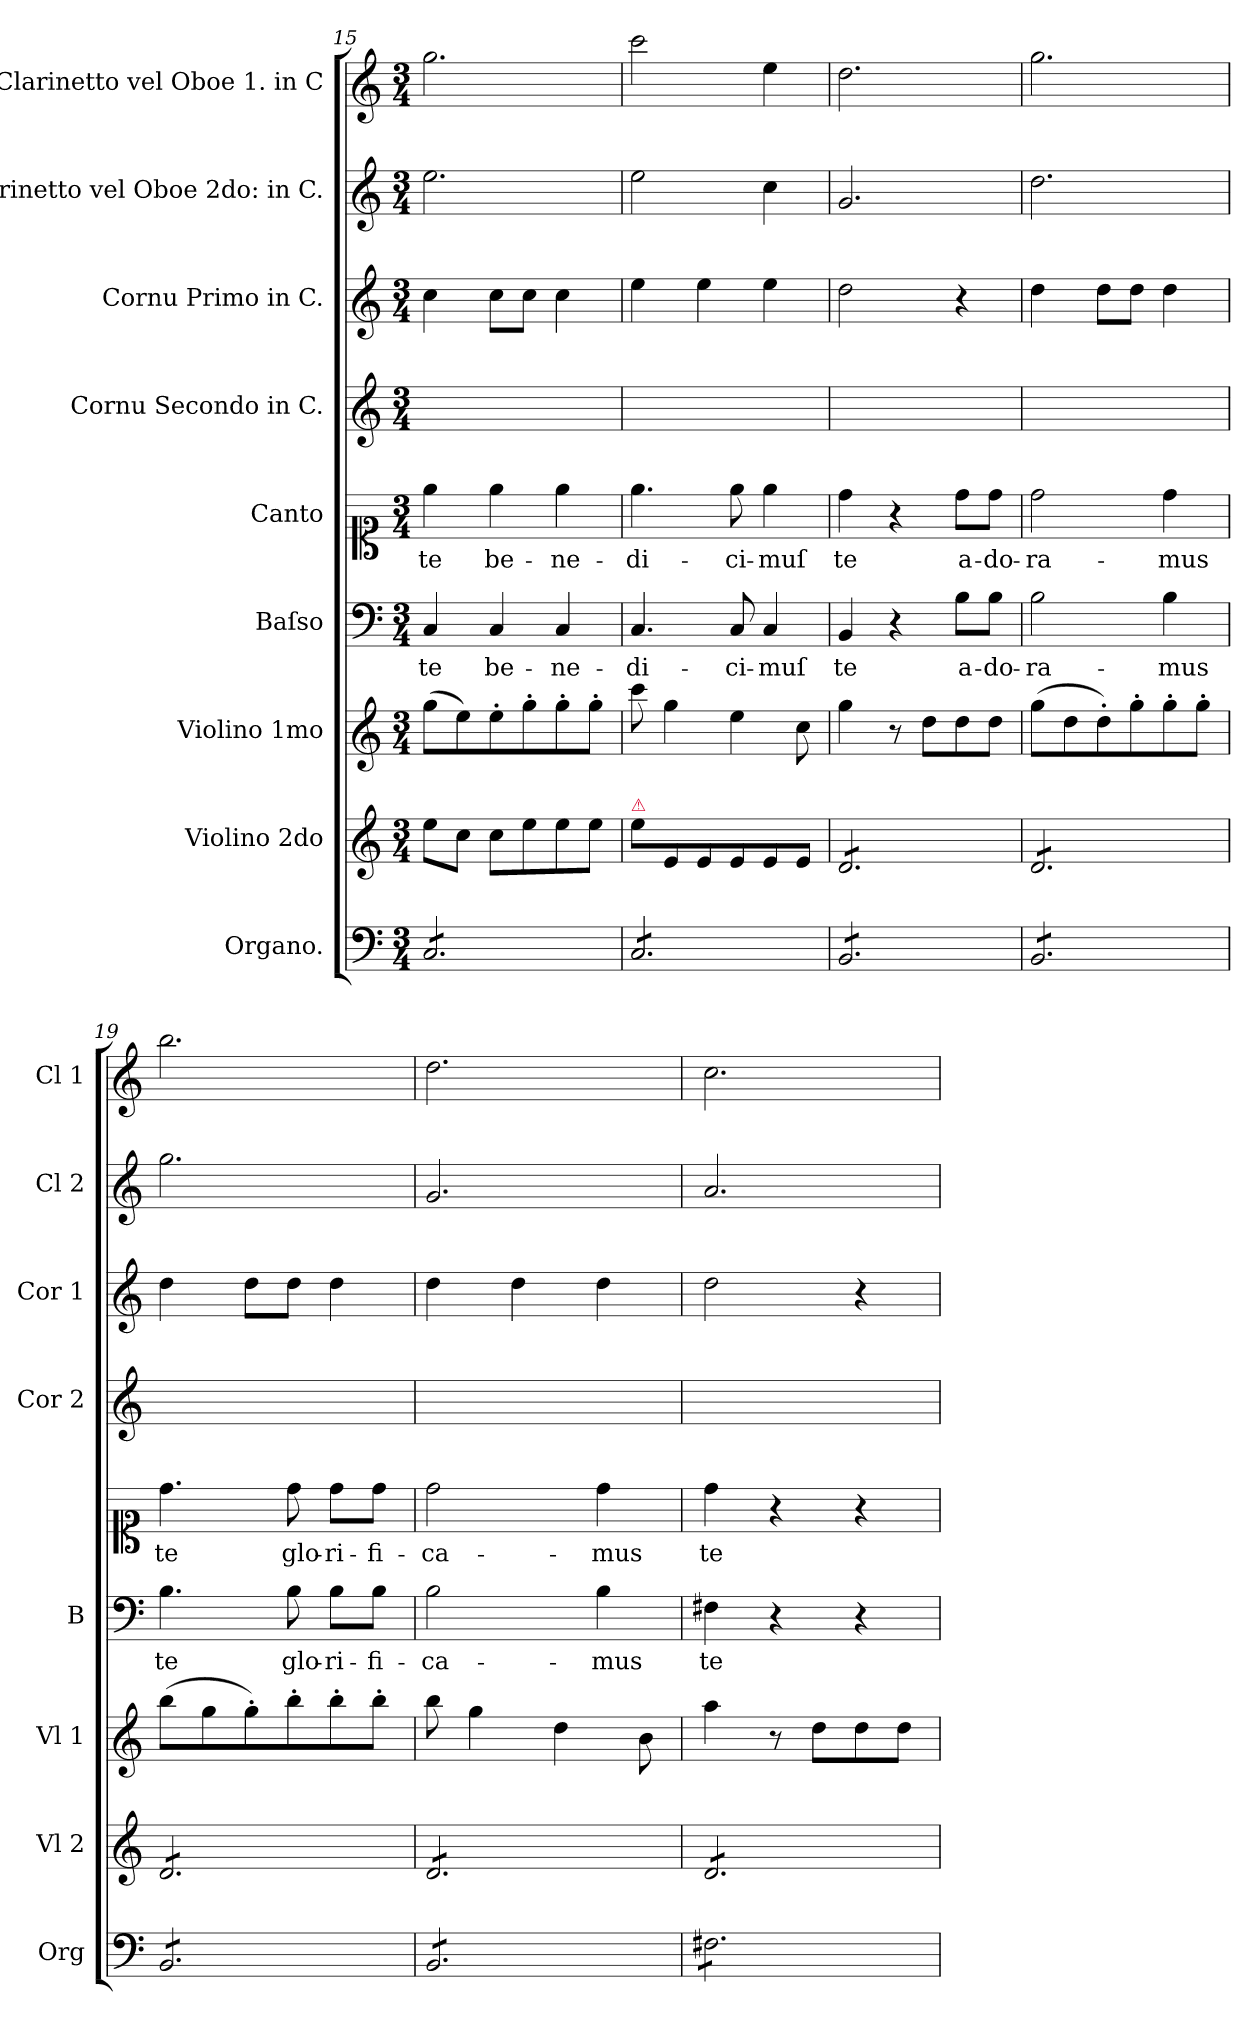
**kern	**kern	**kern	**kern	**text	**kern	**text	**kern	**kern	**kern	**kern
*part9	*part8	*part7	*part6	*part6	*part5	*part5	*part4	*part3	*part2	*part1
*staff9	*staff8	*staff7	*staff6	*staff6	*staff5	*staff5	*staff4	*staff3	*staff2	*staff1
*I"Organo.	*I"Violino 2do	*I"Violino 1mo	*I"Baſso	*	*I"Canto	*	*I"Cornu Secondo in C.	*I"Cornu Primo in C.	*I"Clarinetto vel Oboe 2do: in C.	*I"Clarinetto vel Oboe 1. in C
*I'Org	*I'Vl 2	*I'Vl 1	*I'B	*	*	*	*I'Cor 2	*I'Cor 1	*I'Cl 2	*I'Cl 1
*clefF4	*clefG2	*clefG2	*clefF4	*	*clefC1	*	*clefG2	*clefG2	*clefG2	*clefG2
*k[]	*k[]	*k[]	*k[]	*	*k[]	*	*k[]	*k[]	*k[]	*k[]
*M3/4	*M3/4	*M3/4	*M3/4	*	*M3/4	*	*M3/4	*M3/4	*M3/4	*M3/4
=15	=15	=15	=15	=15	=15	=15	=15	=15	=15	=15
*tremolo	*	*	*	*	*	*	*	*	*	*
8C/L	8ee\L	(8gg\L	4C/	te	4ee\	te	2.ryy	4cc\	2.ee\	2.gg\
8C/	8cc\J	8ee\)	.	.	.	.	.	.	.	.
8C/	8cc\L	8ee'\	4C/	be-	4ee\	be-	.	8cc\L	.	.
8C/	8ee\	8gg'\	.	.	.	.	.	8cc\J	.	.
8C/	8ee\	8gg'\	4C/	-ne-	4ee\	-ne-	.	4cc\	.	.
8C/J	8ee\J	8gg'\J	.	.	.	.	.	.	.	.
=16	=16	=16	=16	=16	=16	=16	=16	=16	=16	=16
!	!LO:TX:a:color=crimson:t=⚠	!	!	!	!	!	!	!	!	!
8C/L	8ee\L	8ccc\	4.C/	-di-	4.ee\	-di-	2.ryy	4ee\	2ee\	2ccc\
8C/	8e/	4gg\	.	.	.	.	.	.	.	.
8C/	8e/	.	.	.	.	.	.	4ee\	.	.
8C/	8e/	4ee\	8C/	-ci-	8ee\	-ci-	.	.	.	.
8C/	8e/	.	4C/	-muſ	4ee\	-muſ	.	4ee\	4cc\	4ee\
8C/J	8e/J	8cc\	.	.	.	.	.	.	.	.
=17	=17	=17	=17	=17	=17	=17	=17	=17	=17	=17
*	*tremolo	*	*	*	*	*	*	*	*	*
8BB/L	8d/L	4gg\	4BB/	te	4dd\	te	2.ryy	2dd\	2.g/	2.dd\
8BB/	8d/	.	.	.	.	.	.	.	.	.
8BB/	8d/	8r	4r	.	4r	.	.	.	.	.
8BB/	8d/	8dd\L	.	.	.	.	.	.	.	.
8BB/	8d/	8dd\	8B\L	a-	8dd\L	a-	.	4r	.	.
8BB/J	8d/J	8dd\J	8B\J	-do-	8dd\J	-do-	.	.	.	.
=18	=18	=18	=18	=18	=18	=18	=18	=18	=18	=18
8BB/L	8d/L	(8gg\L	2B\	-ra-	2dd\	-ra-	2.ryy	4dd\	2.dd\	2.gg\
8BB/	8d/	8dd\	.	.	.	.	.	.	.	.
8BB/	8d/	8dd'\)	.	.	.	.	.	8dd\L	.	.
8BB/	8d/	8gg'\	.	.	.	.	.	8dd\J	.	.
8BB/	8d/	8gg'\	4B\	-mus	4dd\	-mus	.	4dd\	.	.
8BB/J	8d/J	8gg'\J	.	.	.	.	.	.	.	.
=19	=19	=19	=19	=19	=19	=19	=19	=19	=19	=19
8BB/L	8d/L	(8bb\L	4.B\	te	4.dd\	te	2.ryy	4dd\	2.gg\	2.bb\
8BB/	8d/	8gg\	.	.	.	.	.	.	.	.
8BB/	8d/	8gg'\)	.	.	.	.	.	8dd\L	.	.
8BB/	8d/	8bb'\	8B\	glo-	8dd\	glo-	.	8dd\J	.	.
8BB/	8d/	8bb'\	8B\L	-ri-	8dd\L	-ri-	.	4dd\	.	.
8BB/J	8d/J	8bb'\J	8B\J	-fi-	8dd\J	-fi-	.	.	.	.
=20	=20	=20	=20	=20	=20	=20	=20	=20	=20	=20
8BB/L	8d/L	8bb\	2B\	-ca-	2dd\	-ca-	2.ryy	4dd\	2.g/	2.dd\
8BB/	8d/	4gg\	.	.	.	.	.	.	.	.
8BB/	8d/	.	.	.	.	.	.	4dd\	.	.
8BB/	8d/	4dd\	.	.	.	.	.	.	.	.
8BB/	8d/	.	4B\	-mus	4dd\	-mus	.	4dd\	.	.
8BB/J	8d/J	8b\	.	.	.	.	.	.	.	.
=21	=21	=21	=21	=21	=21	=21	=21	=21	=21	=21
8F#X\L	8d/L	4aa\	4F#X\	te	4dd\	te	2.ryy	2dd\	2.a/	2.cc\
8F#X\	8d/	.	.	.	.	.	.	.	.	.
8F#X\	8d/	8r	4r	.	4r	.	.	.	.	.
8F#X\	8d/	8dd\L	.	.	.	.	.	.	.	.
8F#X\	8d/	8dd\	4r	.	4r	.	.	4r	.	.
8F#X\J	8d/J	8dd\J	.	.	.	.	.	.	.	.
*	*Xtremolo	*	*	*	*	*	*	*	*	*
*Xtremolo	*	*	*	*	*	*	*	*	*	*
=	=	=	=	=	=	=	=	=	=	=
*-	*-	*-	*-	*-	*-	*-	*-	*-	*-	*-
